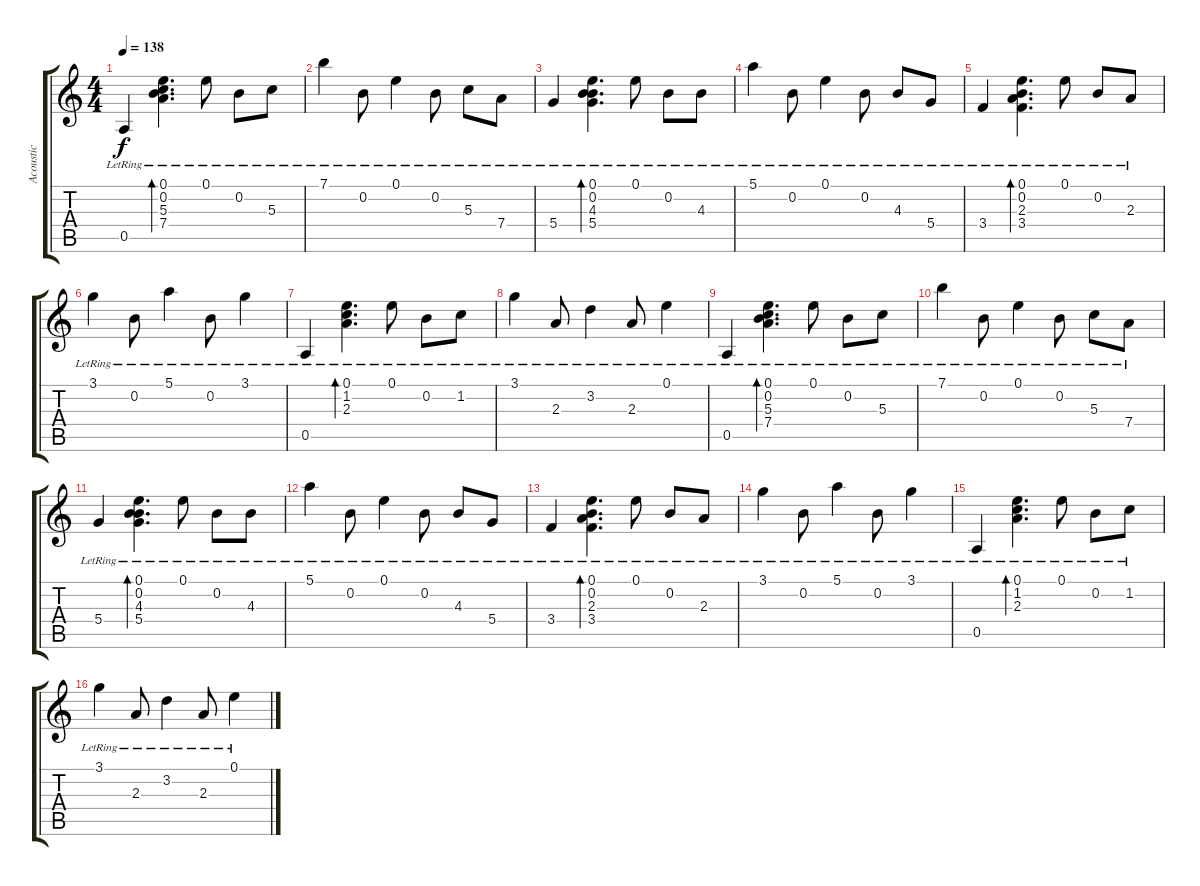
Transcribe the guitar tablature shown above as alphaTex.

\track ("Acoustic" "Acoustic") {instrument acousticguitarsteel}
\staff {score tabs}
\tuning (E4 B3 G3 D3 A2 E2) {hide}
\ts (4 4)
\tempo 138
\clef g2
\ks c
0.5{lr}.4{dy f} (0.1{lr} 0.2{lr} 5.3{lr} 7.4{lr}).4{d bd 60} 0.1{lr}.8 0.2{lr}.8 5.3{lr}.8 |
7.1{lr}.4 0.2{lr}.8 0.1{lr}.4 0.2{lr}.8 5.3{lr}.8 7.4{lr}.8 |
5.4{lr}.4 (0.1{lr} 0.2{lr} 4.3{lr} 5.4{lr}).4{d bd 60} 0.1{lr}.8 0.2{lr}.8 4.3{lr}.8 |
5.1{lr}.4 0.2{lr}.8 0.1{lr}.4 0.2{lr}.8 4.3{lr}.8 5.4{lr}.8 |
3.4{lr}.4 (0.1{lr} 0.2{lr} 2.3{lr} 3.4{lr}).4{d bd 60} 0.1{lr}.8 0.2{lr}.8 2.3{lr}.8 |
3.1{lr}.4 0.2{lr}.8 5.1{lr}.4 0.2{lr}.8 3.1{lr}.4 |
0.5{lr}.4 (0.1{lr} 1.2{lr} 2.3{lr}).4{d bd 60} 0.1{lr}.8 0.2{lr}.8 1.2{lr}.8 |
3.1{lr}.4 2.3{lr}.8 3.2{lr}.4 2.3{lr}.8 0.1{lr}.4 |
0.5{lr}.4 (0.1{lr} 0.2{lr} 5.3{lr} 7.4{lr}).4{d bd 60} 0.1{lr}.8 0.2{lr}.8 5.3{lr}.8 |
7.1{lr}.4 0.2{lr}.8 0.1{lr}.4 0.2{lr}.8 5.3{lr}.8 7.4{lr}.8 |
5.4{lr}.4 (0.1{lr} 0.2{lr} 4.3{lr} 5.4{lr}).4{d bd 60} 0.1{lr}.8 0.2{lr}.8 4.3{lr}.8 |
5.1{lr}.4 0.2{lr}.8 0.1{lr}.4 0.2{lr}.8 4.3{lr}.8 5.4{lr}.8 |
3.4{lr}.4 (0.1{lr} 0.2{lr} 2.3{lr} 3.4{lr}).4{d bd 60} 0.1{lr}.8 0.2{lr}.8 2.3{lr}.8 |
3.1{lr}.4 0.2{lr}.8 5.1{lr}.4 0.2{lr}.8 3.1{lr}.4 |
0.5{lr}.4 (0.1{lr} 1.2{lr} 2.3{lr}).4{d bd 60} 0.1{lr}.8 0.2{lr}.8 1.2{lr}.8 |
3.1{lr}.4 2.3{lr}.8 3.2{lr}.4 2.3{lr}.8 0.1{lr}.4
